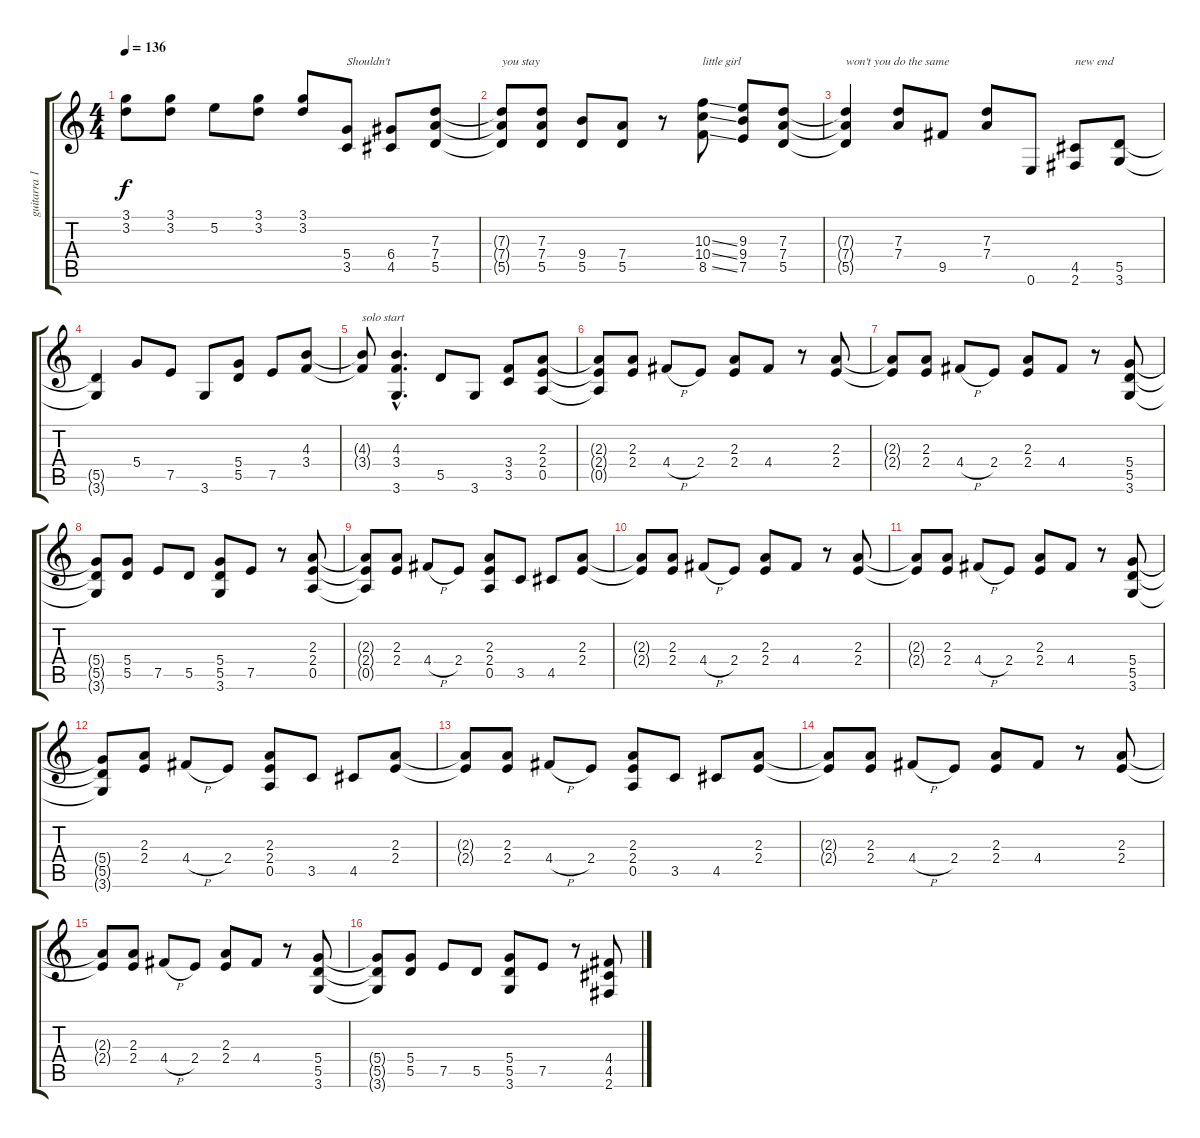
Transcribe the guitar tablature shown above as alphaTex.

\track ("guitarra 1" "guitarra 1") {instrument electricguitarclean}
\staff {score tabs}
\tuning (E4 B3 G3 D3 A2 E2) {hide}
\ts (4 4)
\tempo 136
\clef g2
\ks c
(3.1 3.2).8{dy f} (3.1 3.2).8 5.2.8 (3.1 3.2).8 (3.1 3.2).8 (5.4 3.5).8{txt "Shouldn't"} (6.4 4.5).8 (7.3 7.4 5.5).8 |
(7.3{t} 7.4{t} 5.5{t}).8{txt "you stay"} (7.3 7.4 5.5).8 (9.4 5.5).8 (7.4 5.5).8 r.8 (10.3{ss} 10.4{ss} 8.5{ss}).8{txt "little girl"} (9.3 9.4 7.5).8 (7.3 7.4 5.5).8 |
(7.3{t} 7.4{t} 5.5{t}).4{txt "won't you do the same"} (7.3 7.4).8 9.5.8 (7.3 7.4).8 0.6.8 (4.5 2.6).8{txt "new end"} (5.5 3.6).8 |
(5.5{t} 3.6{t}).4 5.4.8 7.5.8 3.6.8 (5.4 5.5).8 7.5.8 (4.3 3.4).8 |
(4.3{t} 3.4{t}).8{txt "solo start"} (4.3{hac} 3.4{hac} 3.6{hac}).4{d} 5.5.8 3.6.8 (3.4 3.5).8 (2.3 2.4 0.5).8 |
(2.3{t} 2.4{t} 0.5{t}).8 (2.3 2.4).8 4.4{h}.8 2.4.8 (2.3 2.4).8 4.4.8 r.8 (2.3 2.4).8 |
(2.3{t} 2.4{t}).8 (2.3 2.4).8 4.4{h}.8 2.4.8 (2.3 2.4).8 4.4.8 r.8 (5.4 5.5 3.6).8 |
(5.4{t} 5.5{t} 3.6{t}).8 (5.4 5.5).8 7.5.8 5.5.8 (5.4 5.5 3.6).8 7.5.8 r.8 (2.3 2.4 0.5).8 |
(2.3{t} 2.4{t} 0.5{t}).8 (2.3 2.4).8 4.4{h}.8 2.4.8 (2.3 2.4 0.5).8 3.5.8 4.5.8 (2.3 2.4).8 |
(2.3{t} 2.4{t}).8 (2.3 2.4).8 4.4{h}.8 2.4.8 (2.3 2.4).8 4.4.8 r.8 (2.3 2.4).8 |
(2.3{t} 2.4{t}).8 (2.3 2.4).8 4.4{h}.8 2.4.8 (2.3 2.4).8 4.4.8 r.8 (5.4 5.5 3.6).8 |
(5.4{t} 5.5{t} 3.6{t}).8 (2.3 2.4).8 4.4{h}.8 2.4.8 (2.3 2.4 0.5).8 3.5.8 4.5.8 (2.3 2.4).8 |
(2.3{t} 2.4{t}).8 (2.3 2.4).8 4.4{h}.8 2.4.8 (2.3 2.4 0.5).8 3.5.8 4.5.8 (2.3 2.4).8 |
(2.3{t} 2.4{t}).8 (2.3 2.4).8 4.4{h}.8 2.4.8 (2.3 2.4).8 4.4.8 r.8 (2.3 2.4).8 |
(2.3{t} 2.4{t}).8 (2.3 2.4).8 4.4{h}.8 2.4.8 (2.3 2.4).8 4.4.8 r.8 (5.4 5.5 3.6).8 |
(5.4{t} 5.5{t} 3.6{t}).8 (5.4 5.5).8 7.5.8 5.5.8 (5.4 5.5 3.6).8 7.5.8 r.8 (4.4 4.5 2.6).8
